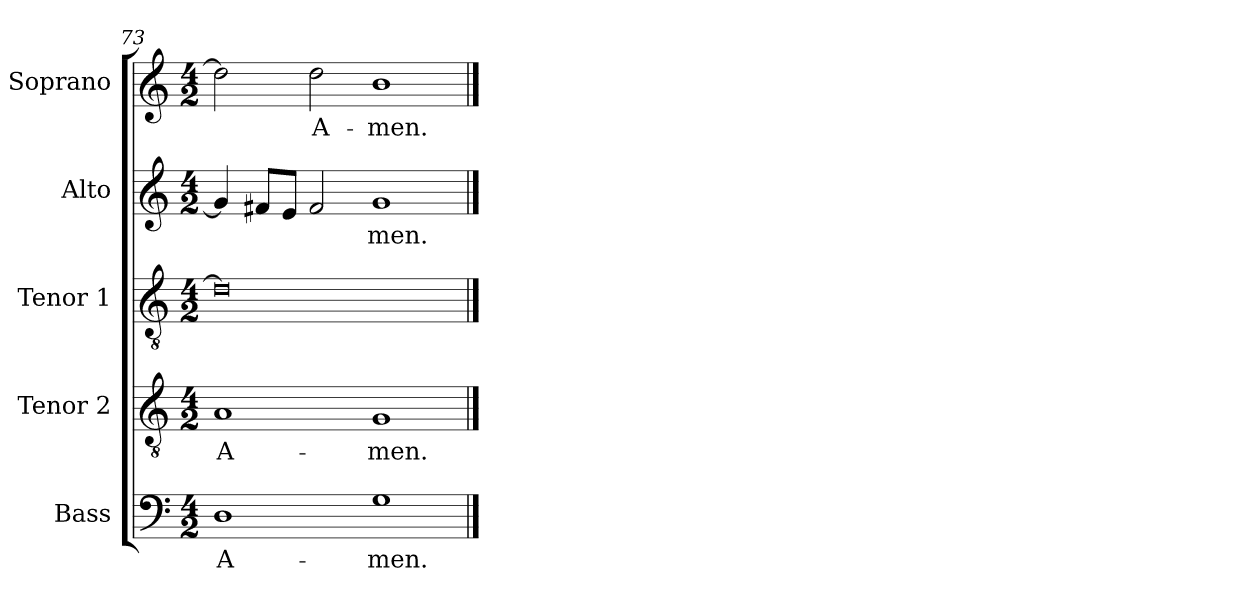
**kern	**text	**kern	**text	**kern	**text	**kern	**text	**kern	**text
*part5	*part5	*part4	*part4	*part3	*part3	*part2	*part2	*part1	*part1
*staff5	*staff5	*staff4	*staff4	*staff3	*staff3	*staff2	*staff2	*staff1	*staff1
*I"Bass	*	*I"Tenor 2	*	*I"Tenor 1	*	*I"Alto	*	*I"Soprano	*
*I'B	*	*I'T 2	*	*I'T 1	*	*I'A	*	*I'S	*
!!LO:LB:g=z
*clefF4	*	*clefGv2	*	*clefGv2	*	*clefG2	*	*clefG2	*
*k[]	*	*k[]	*	*k[]	*	*k[]	*	*k[]	*
*C:	*	*C:	*	*C:	*	*C:	*	*C:	*
*M4/2	*	*M4/2	*	*M4/2	*	*M4/2	*	*M4/2	*
=73	=73	=73	=73	=73	=73	=73	=73	=73	=73
!	!LO:LY:b	!	!LO:LY:b	!	!	!	!	!	!
1D	A-	1A	A-	0d]	.	4g/]	.	2dd\]	.
.	.	.	.	.	.	8f#X/L	.	.	.
.	.	.	.	.	.	8e/J	.	.	.
!	!	!	!	!	!	!	!	!	!LO:LY:b
.	.	.	.	.	.	2f#/	.	2dd\	A-
!	!LO:LY:b	!	!LO:LY:b	!	!	!	!LO:LY:b	!	!LO:LY:b
1G	-men.	1G	-men.	.	.	1g	-men.	1b	-men.
==	==	==	==	==	==	==	==	==	==
*-	*-	*-	*-	*-	*-	*-	*-	*-	*-
